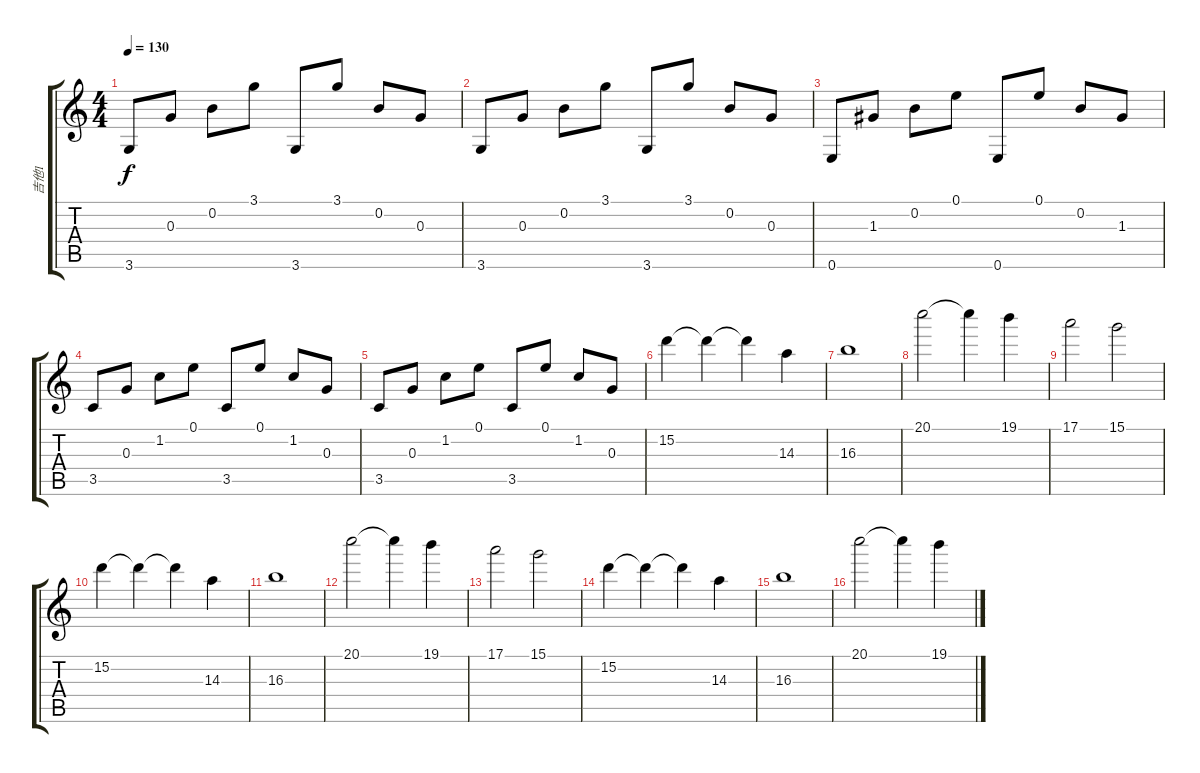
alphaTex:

\track ("吉他1" "吉他1") {instrument acousticguitarsteel}
\staff {score tabs}
\tuning (E4 B3 G3 D3 A2 E2) {hide}
\ts (4 4)
\tempo 130
\clef g2
\ks c
3.6.8{dy f} 0.3.8 0.2.8 3.1.8 3.6.8 3.1.8 0.2.8 0.3.8 |
3.6.8 0.3.8 0.2.8 3.1.8 3.6.8 3.1.8 0.2.8 0.3.8 |
0.6.8 1.3.8 0.2.8 0.1.8 0.6.8 0.1.8 0.2.8 1.3.8 |
3.5.8 0.3.8 1.2.8 0.1.8 3.5.8 0.1.8 1.2.8 0.3.8 |
3.5.8 0.3.8 1.2.8 0.1.8 3.5.8 0.1.8 1.2.8 0.3.8 |
15.2.4{instrument distortionguitar} 15.2{t}.4 15.2{t}.4 14.3.4 |
16.3.1 |
20.1.2 20.1{t}.4 19.1.4 |
17.1.2 15.1.2 |
15.2.4 15.2{t}.4 15.2{t}.4 14.3.4 |
16.3.1 |
20.1.2 20.1{t}.4 19.1.4 |
17.1.2 15.1.2 |
15.2.4 15.2{t}.4 15.2{t}.4 14.3.4 |
16.3.1 |
20.1.2 20.1{t}.4 19.1.4
